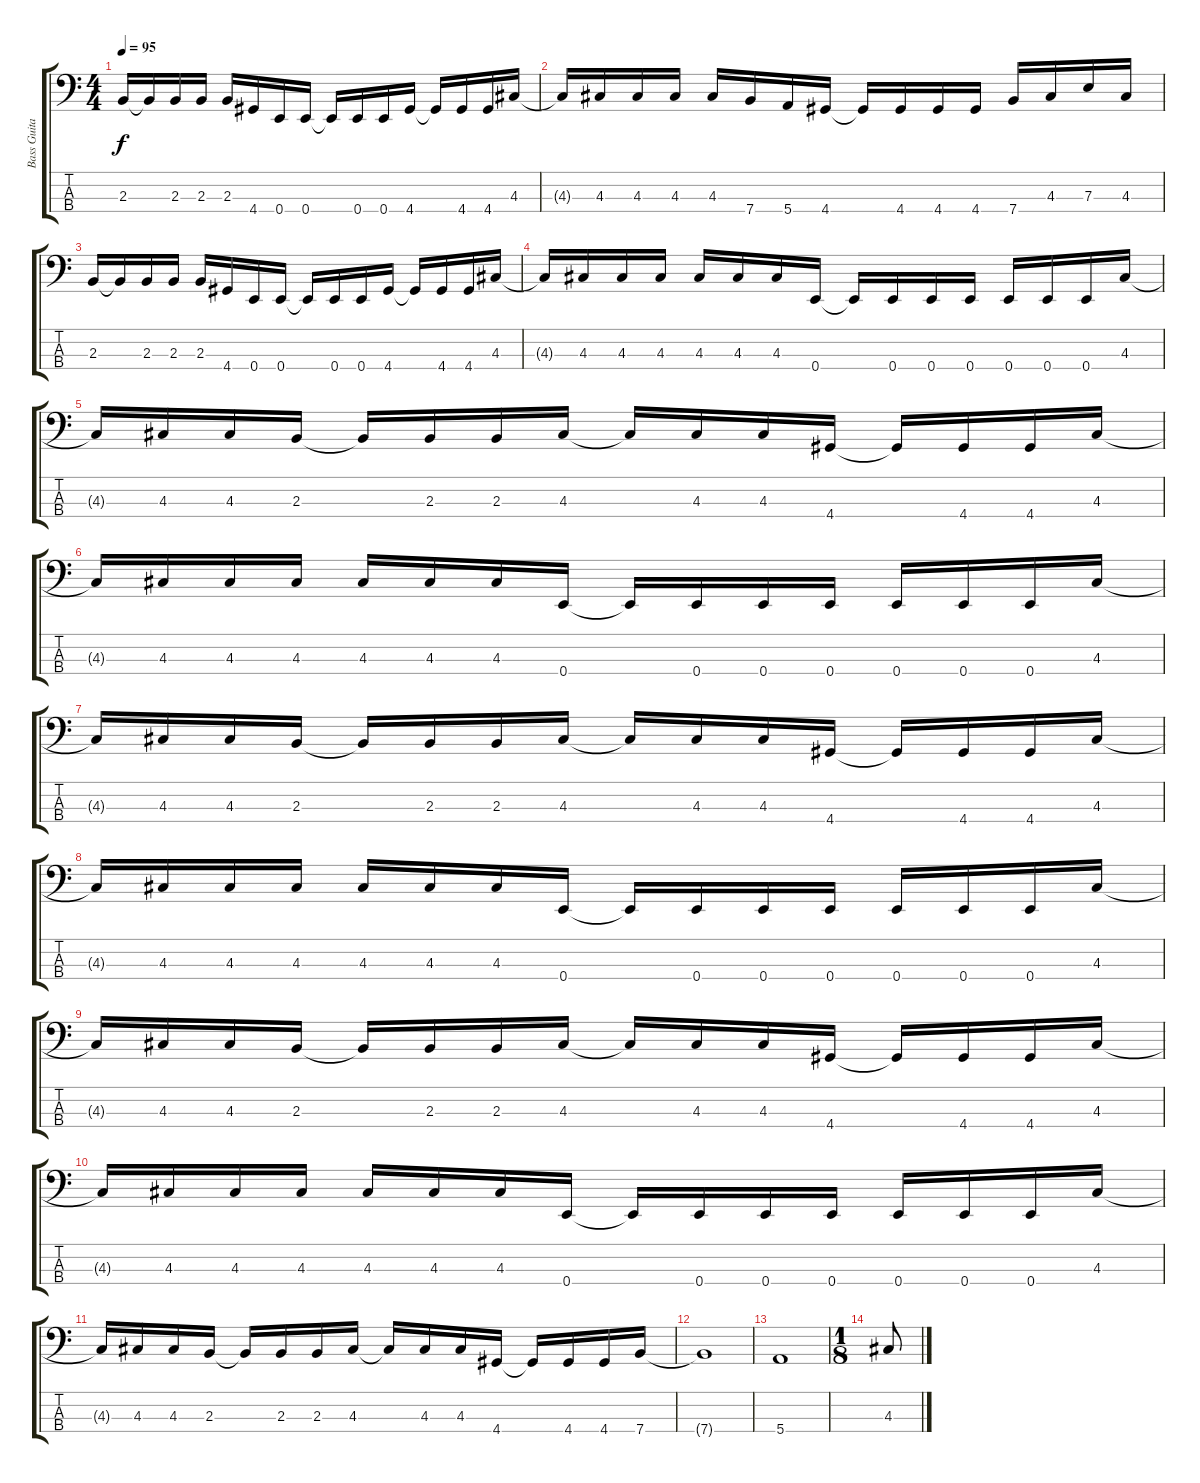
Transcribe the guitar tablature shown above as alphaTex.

\track ("Bass Guitar" "Bass Guita") {instrument electricbassfinger}
\staff {score tabs}
\tuning (G2 D2 A1 E1) {hide}
\ts (4 4)
\tempo 95
\clef f4
\ks c
2.3.16{dy f} 2.3{t}.16 2.3.16 2.3.16 2.3.16 4.4.16 0.4.16 0.4.16 0.4{t}.16 0.4.16 0.4.16 4.4.16 4.4{t}.16 4.4.16 4.4.16 4.3.16 |
4.3{t}.16 4.3.16 4.3.16 4.3.16 4.3.16 7.4.16 5.4.16 4.4.16 4.4{t}.16 4.4.16 4.4.16 4.4.16 7.4.16 4.3.16 7.3.16 4.3.16 |
2.3.16 2.3{t}.16 2.3.16 2.3.16 2.3.16 4.4.16 0.4.16 0.4.16 0.4{t}.16 0.4.16 0.4.16 4.4.16 4.4{t}.16 4.4.16 4.4.16 4.3.16 |
4.3{t}.16 4.3.16 4.3.16 4.3.16 4.3.16 4.3.16 4.3.16 0.4.16 0.4{t}.16 0.4.16 0.4.16 0.4.16 0.4.16 0.4.16 0.4.16 4.3.16 |
4.3{t}.16 4.3.16 4.3.16 2.3.16 2.3{t}.16 2.3.16 2.3.16 4.3.16 4.3{t}.16 4.3.16 4.3.16 4.4.16 4.4{t}.16 4.4.16 4.4.16 4.3.16 |
4.3{t}.16 4.3.16 4.3.16 4.3.16 4.3.16 4.3.16 4.3.16 0.4.16 0.4{t}.16 0.4.16 0.4.16 0.4.16 0.4.16 0.4.16 0.4.16 4.3.16 |
4.3{t}.16 4.3.16 4.3.16 2.3.16 2.3{t}.16 2.3.16 2.3.16 4.3.16 4.3{t}.16 4.3.16 4.3.16 4.4.16 4.4{t}.16 4.4.16 4.4.16 4.3.16 |
4.3{t}.16 4.3.16 4.3.16 4.3.16 4.3.16 4.3.16 4.3.16 0.4.16 0.4{t}.16 0.4.16 0.4.16 0.4.16 0.4.16 0.4.16 0.4.16 4.3.16 |
4.3{t}.16 4.3.16 4.3.16 2.3.16 2.3{t}.16 2.3.16 2.3.16 4.3.16 4.3{t}.16 4.3.16 4.3.16 4.4.16 4.4{t}.16 4.4.16 4.4.16 4.3.16 |
4.3{t}.16 4.3.16 4.3.16 4.3.16 4.3.16 4.3.16 4.3.16 0.4.16 0.4{t}.16 0.4.16 0.4.16 0.4.16 0.4.16 0.4.16 0.4.16 4.3.16 |
4.3{t}.16 4.3.16 4.3.16 2.3.16 2.3{t}.16 2.3.16 2.3.16 4.3.16 4.3{t}.16 4.3.16 4.3.16 4.4.16 4.4{t}.16 4.4.16 4.4.16 7.4.16 |
7.4{t}.1 |
5.4.1 |
\ts (1 8)
4.3.8
